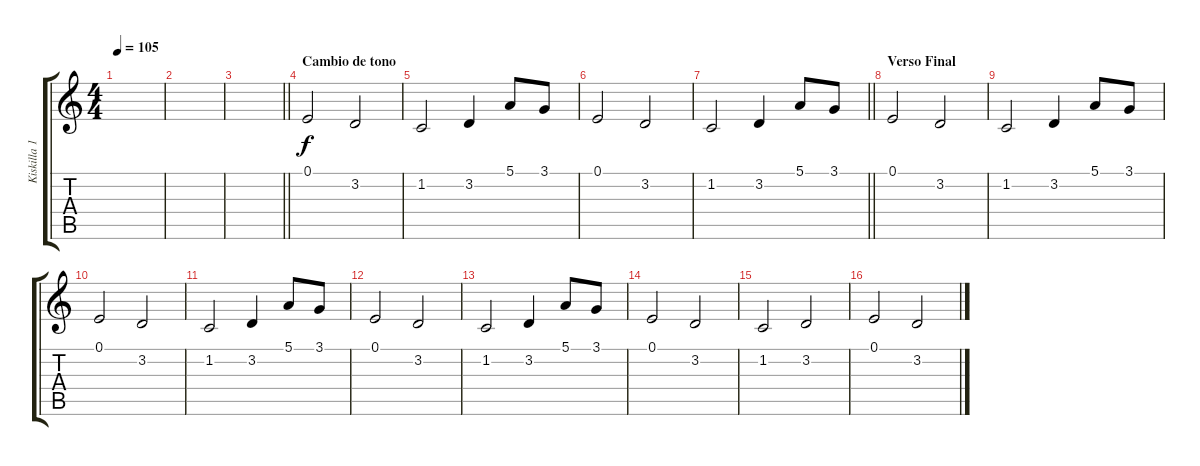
\track ("Kiskilla 1" "Kiskilla 1") {instrument stringensemble1}
\staff {score tabs}
\tuning (E4 B3 G3 D3 A2 E2) {hide}
\ts (4 4)
\tempo 105
\clef g2
\ks c
|
|
\barLineRight lightlight
|
\section ("" "Cambio de tono")
0.1.2{volume 10 instrument choiraahs} 3.2.2 |
1.2.2 3.2.4 5.1.8 3.1.8 |
0.1.2 3.2.2 |
\barLineRight lightlight
1.2.2 3.2.4 5.1.8 3.1.8 |
\section ("" "Verso Final")
0.1.2 3.2.2 |
1.2.2 3.2.4 5.1.8 3.1.8 |
0.1.2 3.2.2 |
1.2.2 3.2.4 5.1.8 3.1.8 |
0.1.2 3.2.2 |
1.2.2 3.2.4 5.1.8 3.1.8 |
0.1.2 3.2.2 |
1.2.2 3.2.2 |
0.1.2 3.2.2
